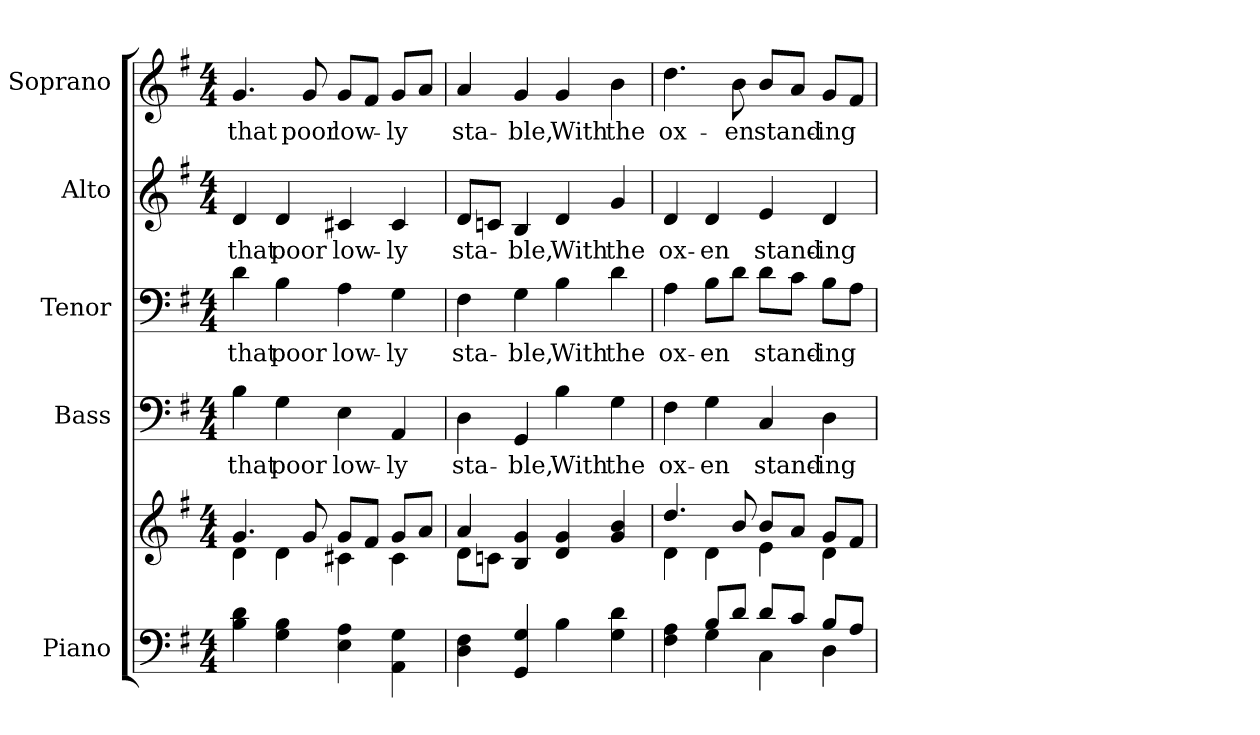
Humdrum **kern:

**kern	**kern	**kern	**text	**kern	**text	**kern	**text	**kern	**text
*part5	*part5	*part4	*part4	*part3	*part3	*part2	*part2	*part1	*part1
*staff6	*staff5	*staff4	*staff4	*staff3	*staff3	*staff2	*staff2	*staff1	*staff1
*I"Piano	*	*I"Bass	*	*I"Tenor	*	*I"Alto	*	*I"Soprano	*
*I'Pno.	*	*I'B.	*	*I'T.	*	*I'A.	*	*I'S.	*
*clefF4	*clefG2	*clefF4	*	*clefF4	*	*clefG2	*	*clefG2	*
*k[f#]	*k[f#]	*k[f#]	*	*k[f#]	*	*k[f#]	*	*k[f#]	*
*G:	*G:	*G:	*	*G:	*	*G:	*	*G:	*
*M4/4	*M4/4	*M4/4	*	*M4/4	*	*M4/4	*	*M4/4	*
=1	=1	=1	=1	=1	=1	=1	=1	=1	=1
*	*^	*	*	*	*	*	*	*	*
!	!	!	!	!LO:LY:b:color=#000000	!	!	!	!	!	!
!	!	!	!	!	!	!LO:LY:b:color=#000000	!	!	!	!
!	!	!	!	!	!	!	!	!LO:LY:b:color=#000000	!	!
!	!	!	!	!	!	!	!	!	!	!LO:LY:b:color=#000000
4Bi\ 4di	4.gi/	4di\	4Bi\	that	4di\	that	4di/	that	4.gi/	that
!	!	!	!	!LO:LY:b:color=#000000	!	!	!	!	!	!
!	!	!	!	!	!	!LO:LY:b:color=#000000	!	!	!	!
!	!	!	!	!	!	!	!	!LO:LY:b:color=#000000	!	!
4Gi\ 4Bi	.	4di\	4Gi\	poor	4Bi\	poor	4di/	poor	.	.
!	!	!	!	!	!	!	!	!	!	!LO:LY:b:color=#000000
.	8gi/	.	.	.	.	.	.	.	8gi/	poor
!	!	!	!	!LO:LY:b:color=#000000	!	!	!	!	!	!
!	!	!	!	!	!	!LO:LY:b:color=#000000	!	!	!	!
!	!	!	!	!	!	!	!	!LO:LY:b:color=#000000	!	!
!	!	!	!	!	!	!	!	!	!	!LO:LY:b:color=#000000
4Ei\ 4Ai	8gi/L	4c#Xi\	4Ei\	low-	4Ai\	low-	4c#Xi/	low-	8gi/L	low-
.	8f#i/J	.	.	.	.	.	.	.	8f#i/J	.
!	!	!	!	!LO:LY:b:color=#000000	!	!	!	!	!	!
!	!	!	!	!	!	!LO:LY:b:color=#000000	!	!	!	!
!	!	!	!	!	!	!	!	!LO:LY:b:color=#000000	!	!
!	!	!	!	!	!	!	!	!	!	!LO:LY:b:color=#000000
4AAi\ 4Gi	8gi/L	4c#i\	4AAi/	-ly	4Gi\	-ly	4c#i/	-ly	8gi/L	-ly
.	8ai/J	.	.	.	.	.	.	.	8ai/J	.
=2	=2	=2	=2	=2	=2	=2	=2	=2	=2	=2
!	!	!	!	!LO:LY:b:color=#000000	!	!	!	!	!	!
!	!	!	!	!	!	!LO:LY:b:color=#000000	!	!	!	!
!	!	!	!	!	!	!	!	!LO:LY:b:color=#000000	!	!
!	!	!	!	!	!	!	!	!	!	!LO:LY:b:color=#000000
4Di\ 4F#i	4ai/	8di\L	4Di\	sta-	4F#i\	sta-	8di/L	sta-	4ai/	sta-
.	.	8cni\J	.	.	.	.	8cni/J	.	.	.
!	!	!	!	!LO:LY:b:color=#000000	!	!	!	!	!	!
!	!	!	!	!	!	!LO:LY:b:color=#000000	!	!	!	!
!	!	!	!	!	!	!	!	!LO:LY:b:color=#000000	!	!
!	!	!	!	!	!	!	!	!	!	!LO:LY:b:color=#000000
4GGi/ 4Gi	4Bi/ 4gi	4ryy	4GGi/	-ble,	4Gi\	-ble,	4Bi/	-ble,	4gi/	-ble,
!	!	!	!	!LO:LY:b:color=#000000	!	!	!	!	!	!
!	!	!	!	!	!	!LO:LY:b:color=#000000	!	!	!	!
!	!	!	!	!	!	!	!	!LO:LY:b:color=#000000	!	!
!	!	!	!	!	!	!	!	!	!	!LO:LY:b:color=#000000
4Bi\	4di/ 4gi	2ryy	4Bi\	With	4Bi\	With	4di/	With	4gi/	With
!	!	!	!	!LO:LY:b:color=#000000	!	!	!	!	!	!
!	!	!	!	!	!	!LO:LY:b:color=#000000	!	!	!	!
!	!	!	!	!	!	!	!	!LO:LY:b:color=#000000	!	!
!	!	!	!	!	!	!	!	!	!	!LO:LY:b:color=#000000
4Gi\ 4di	4gi/ 4bi	.	4Gi\	the	4di\	the	4gi/	the	4bi\	the
!!LO:PB:g=z
=3	=3	=3	=3	=3	=3	=3	=3	=3	=3	=3
*^	*	*	*	*	*	*	*	*	*	*
!	!	!	!	!	!LO:LY:b:color=#000000	!	!	!	!	!	!
!	!	!	!	!	!	!	!LO:LY:b:color=#000000	!	!	!	!
!	!	!	!	!	!	!	!	!	!LO:LY:b:color=#000000	!	!
!	!	!	!	!	!	!	!	!	!	!	!LO:LY:b:color=#000000
4F#i\ 4Ai	4ryy	4.ddi/	4di\	4F#i\	ox-	4Ai\	ox-	4di/	ox-	4.ddi\	ox-
!	!	!	!	!	!LO:LY:b:color=#000000	!	!	!	!	!	!
!	!	!	!	!	!	!	!LO:LY:b:color=#000000	!	!	!	!
!	!	!	!	!	!	!	!	!	!LO:LY:b:color=#000000	!	!
8Bi/L	4Gi\	.	4di\	4Gi\	-en	8Bi\L	-en	4di/	-en	.	.
!	!	!	!	!	!	!	!	!	!	!	!LO:LY:b:color=#000000
8di/J	.	8bi/	.	.	.	8di\J	.	.	.	8bi\	-en
!	!	!	!	!	!LO:LY:b:color=#000000	!	!	!	!	!	!
!	!	!	!	!	!	!	!LO:LY:b:color=#000000	!	!	!	!
!	!	!	!	!	!	!	!	!	!LO:LY:b:color=#000000	!	!
!	!	!	!	!	!	!	!	!	!	!	!LO:LY:b:color=#000000
8di/L	4Ci\	8bi/L	4ei\	4Ci/	stand-	8di\L	stand-	4ei/	stand-	8bi/L	stand-
8ci/J	.	8ai/J	.	.	.	8ci\J	.	.	.	8ai/J	.
!	!	!	!	!	!LO:LY:b:color=#000000	!	!	!	!	!	!
!	!	!	!	!	!	!	!LO:LY:b:color=#000000	!	!	!	!
!	!	!	!	!	!	!	!	!	!LO:LY:b:color=#000000	!	!
!	!	!	!	!	!	!	!	!	!	!	!LO:LY:b:color=#000000
8Bi/L	4Di\	8gi/L	4di\	4Di\	-ing	8Bi\L	-ing	4di/	-ing	8gi/L	-ing
8Ai/J	.	8f#i/J	.	.	.	8Ai\J	.	.	.	8f#i/J	.
*v	*v	*	*	*	*	*	*	*	*	*	*
*	*v	*v	*	*	*	*	*	*	*	*
=	=	=	=	=	=	=	=	=	=
*-	*-	*-	*-	*-	*-	*-	*-	*-	*-
